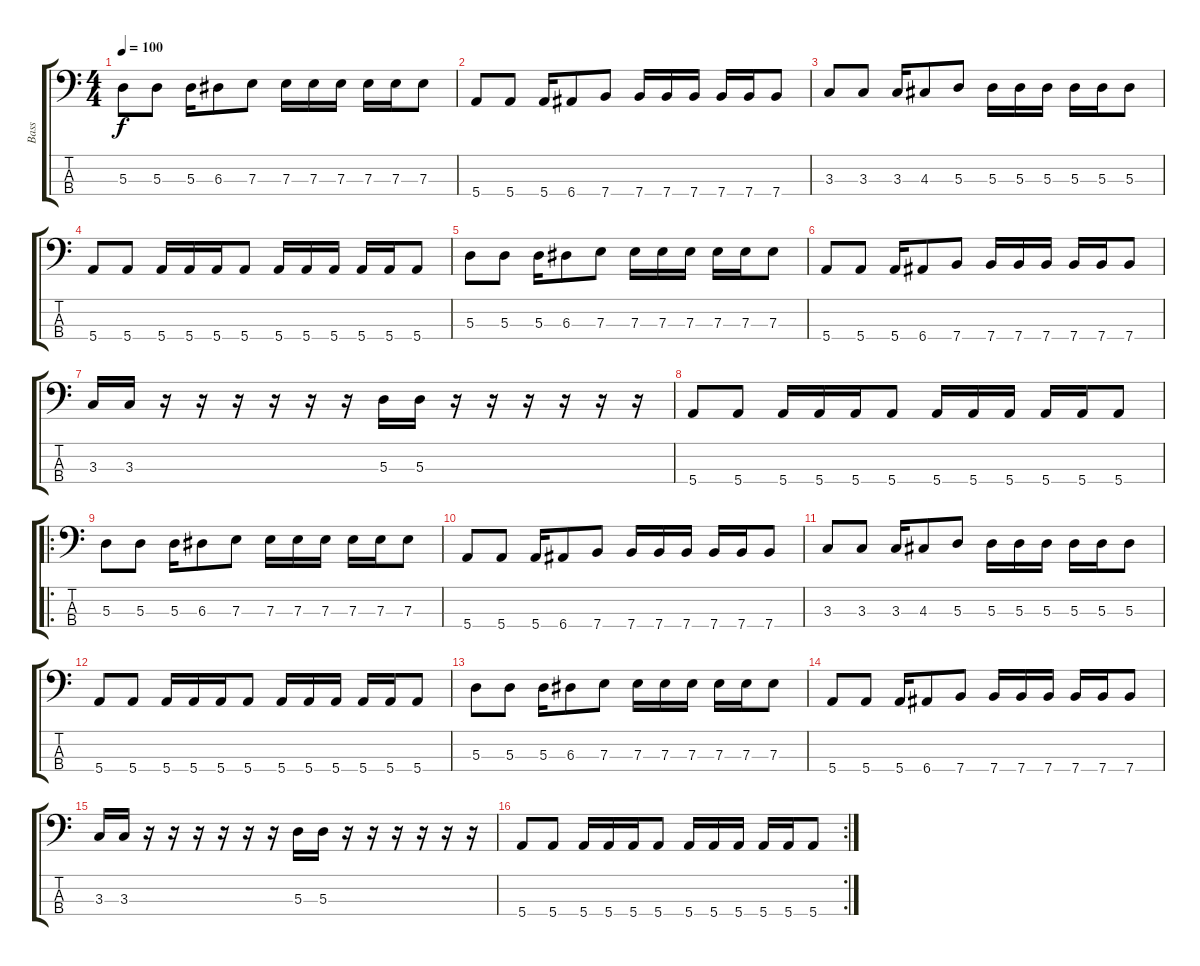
\track ("Bass" "Bass") {instrument slapbass2}
\staff {score tabs}
\tuning (G2 D2 A1 E1) {hide}
\ts (4 4)
\tempo 100
\clef f4
\ks c
5.3.8{dy f instrument slapbass2} 5.3.8 5.3.16 6.3.8 7.3.8 7.3.16 7.3.16 7.3.16 7.3.16 7.3.16 7.3.8 |
5.4.8 5.4.8 5.4.16 6.4.8 7.4.8 7.4.16 7.4.16 7.4.16 7.4.16 7.4.16 7.4.8 |
3.3.8 3.3.8 3.3.16 4.3.8 5.3.8 5.3.16 5.3.16 5.3.16 5.3.16 5.3.16 5.3.8 |
5.4.8 5.4.8 5.4.16 5.4.16 5.4.16 5.4.8 5.4.16 5.4.16 5.4.16 5.4.16 5.4.16 5.4.8 |
5.3.8 5.3.8 5.3.16 6.3.8 7.3.8 7.3.16 7.3.16 7.3.16 7.3.16 7.3.16 7.3.8 |
5.4.8 5.4.8 5.4.16 6.4.8 7.4.8 7.4.16 7.4.16 7.4.16 7.4.16 7.4.16 7.4.8 |
3.3.16 3.3.16 r.16 r.16 r.16 r.16 r.16 r.16 5.3.16 5.3.16 r.16 r.16 r.16 r.16 r.16 r.16 |
5.4.8 5.4.8 5.4.16 5.4.16 5.4.16 5.4.8 5.4.16 5.4.16 5.4.16 5.4.16 5.4.16 5.4.8 |
\ro
5.3.8 5.3.8 5.3.16 6.3.8 7.3.8 7.3.16 7.3.16 7.3.16 7.3.16 7.3.16 7.3.8 |
5.4.8 5.4.8 5.4.16 6.4.8 7.4.8 7.4.16 7.4.16 7.4.16 7.4.16 7.4.16 7.4.8 |
3.3.8 3.3.8 3.3.16 4.3.8 5.3.8 5.3.16 5.3.16 5.3.16 5.3.16 5.3.16 5.3.8 |
5.4.8 5.4.8 5.4.16 5.4.16 5.4.16 5.4.8 5.4.16 5.4.16 5.4.16 5.4.16 5.4.16 5.4.8 |
5.3.8 5.3.8 5.3.16 6.3.8 7.3.8 7.3.16 7.3.16 7.3.16 7.3.16 7.3.16 7.3.8 |
5.4.8 5.4.8 5.4.16 6.4.8 7.4.8 7.4.16 7.4.16 7.4.16 7.4.16 7.4.16 7.4.8 |
3.3.16 3.3.16 r.16 r.16 r.16 r.16 r.16 r.16 5.3.16 5.3.16 r.16 r.16 r.16 r.16 r.16 r.16 |
\rc 2
5.4.8 5.4.8 5.4.16 5.4.16 5.4.16 5.4.8 5.4.16 5.4.16 5.4.16 5.4.16 5.4.16 5.4.8
